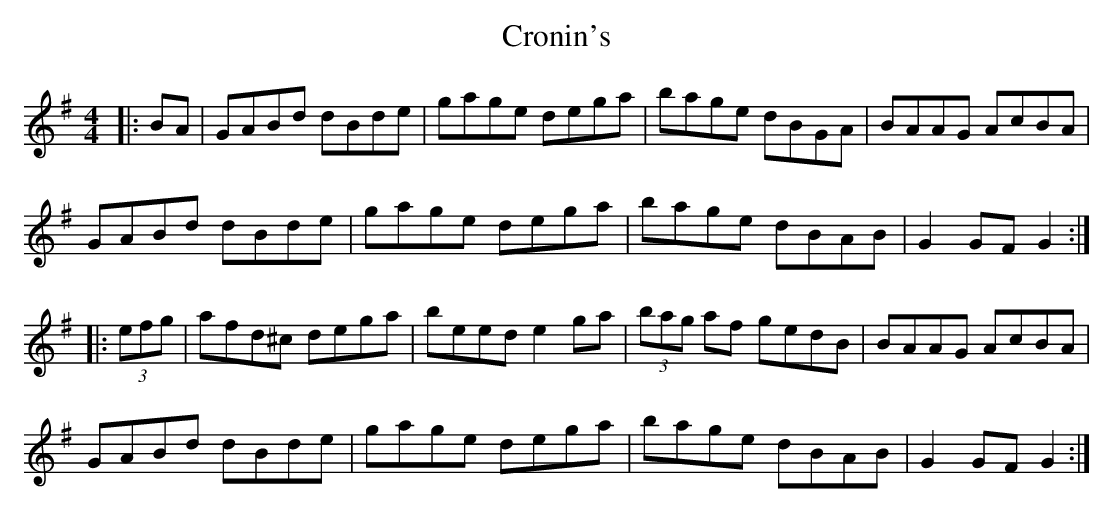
X:1
T: Cronin's
M: 4/4
L: 1/8
K: Gmaj
|:BA|GABd dBde|gage dega|bage dBGA|BAAG AcBA|
GABd dBde|gage dega|bage dBAB|G2GF G2:|
|:(3efg|afd^c dega|beed e2ga|(3bag af gedB|BAAG AcBA|
GABd dBde|gage dega|bage dBAB|G2GF G2:|
